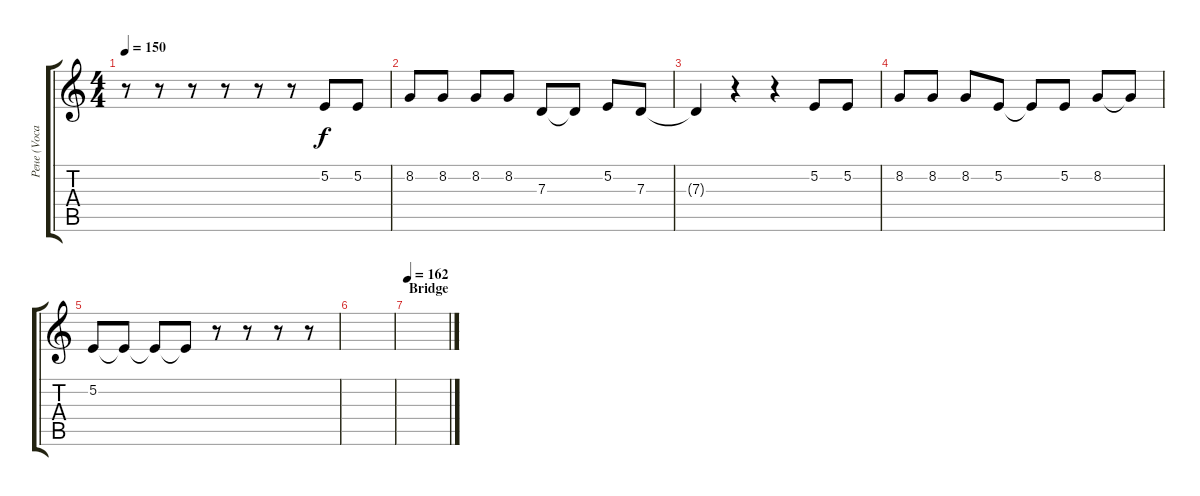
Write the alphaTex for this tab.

\track ("Рене (Vocal)" "Рене (Voca") {instrument lead6voice}
\staff {score tabs}
\tuning (E4 B3 G3 D3 A2 E2) {hide}
\ts (4 4)
\tempo 150
\clef g2
\ks c
r.8{dy f} r.8 r.8 r.8 r.8 r.8 5.2.8 5.2.8 |
8.2.8 8.2.8 8.2.8 8.2.8 7.3.8 7.3{t}.8 5.2.8 7.3.8 |
7.3{t}.4 r.4 r.4 5.2.8 5.2.8 |
8.2.8 8.2.8 8.2.8 5.2.8 5.2{t}.8 5.2.8 8.2.8 8.2{t}.8 |
5.2.8 5.2{t}.8 5.2{t}.8 5.2{t}.8 r.8 r.8 r.8 r.8 |
|
\section ("" "Bridge")
\tempo 162
